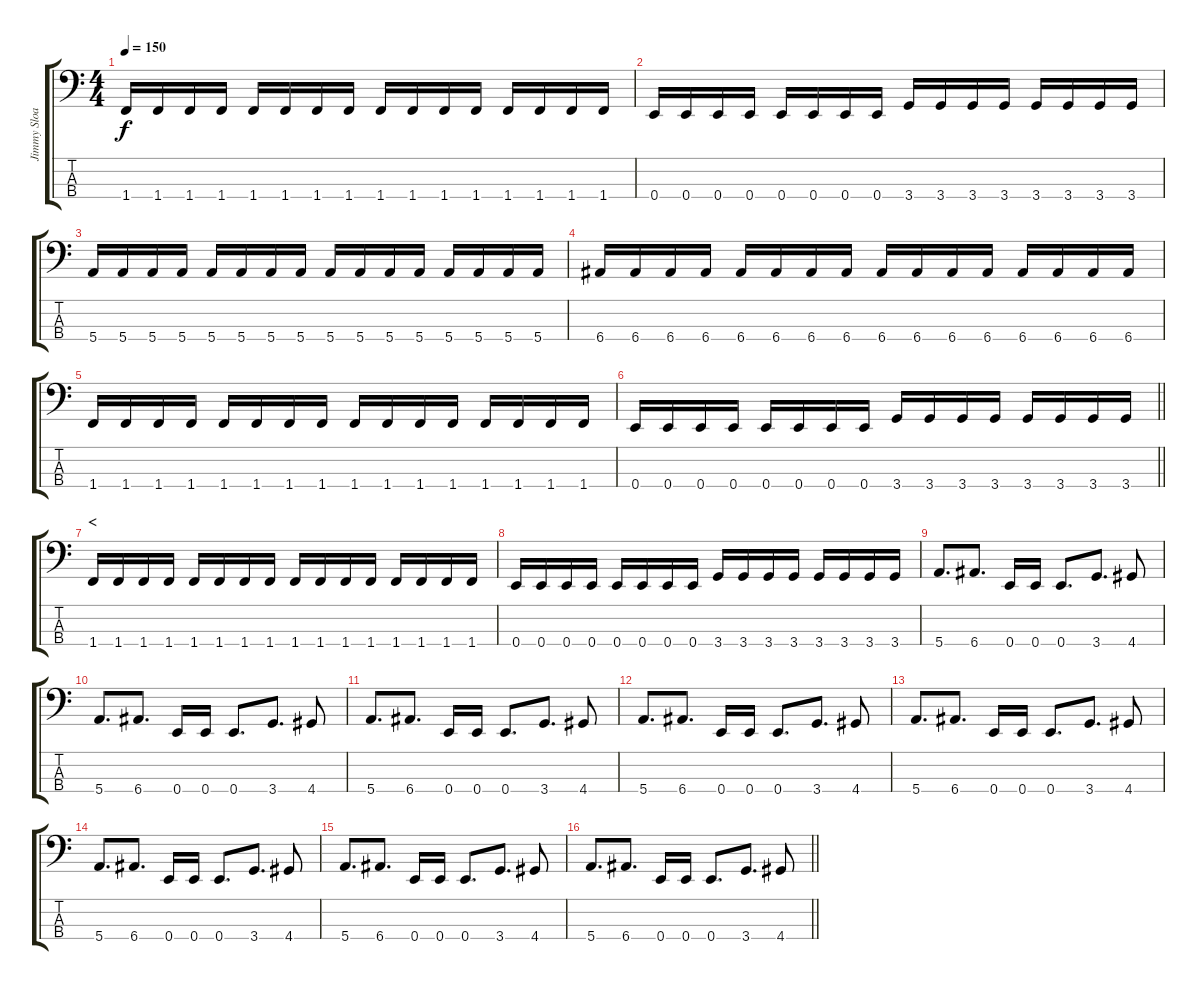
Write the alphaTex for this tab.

\track ("Jimmy Sloas" "Jimmy Sloa") {instrument electricbasspick}
\staff {score tabs}
\tuning (G2 D2 A1 E1) {hide}
\ts (4 4)
\tempo 150
\clef f4
\ks c
1.4.16{dy f} 1.4.16 1.4.16 1.4.16 1.4.16 1.4.16 1.4.16 1.4.16 1.4.16 1.4.16 1.4.16 1.4.16 1.4.16 1.4.16 1.4.16 1.4.16 |
0.4.16 0.4.16 0.4.16 0.4.16 0.4.16 0.4.16 0.4.16 0.4.16 3.4.16 3.4.16 3.4.16 3.4.16 3.4.16 3.4.16 3.4.16 3.4.16 |
5.4.16 5.4.16 5.4.16 5.4.16 5.4.16 5.4.16 5.4.16 5.4.16 5.4.16 5.4.16 5.4.16 5.4.16 5.4.16 5.4.16 5.4.16 5.4.16 |
6.4.16 6.4.16 6.4.16 6.4.16 6.4.16 6.4.16 6.4.16 6.4.16 6.4.16 6.4.16 6.4.16 6.4.16 6.4.16 6.4.16 6.4.16 6.4.16 |
1.4.16 1.4.16 1.4.16 1.4.16 1.4.16 1.4.16 1.4.16 1.4.16 1.4.16 1.4.16 1.4.16 1.4.16 1.4.16 1.4.16 1.4.16 1.4.16 |
\barLineRight lightlight
0.4.16 0.4.16 0.4.16 0.4.16 0.4.16 0.4.16 0.4.16 0.4.16 3.4.16 3.4.16 3.4.16 3.4.16 3.4.16 3.4.16 3.4.16 3.4.16 |
\section ("" "<")
1.4.16 1.4.16 1.4.16 1.4.16 1.4.16 1.4.16 1.4.16 1.4.16 1.4.16 1.4.16 1.4.16 1.4.16 1.4.16 1.4.16 1.4.16 1.4.16 |
0.4.16 0.4.16 0.4.16 0.4.16 0.4.16 0.4.16 0.4.16 0.4.16 3.4.16 3.4.16 3.4.16 3.4.16 3.4.16 3.4.16 3.4.16 3.4.16 |
5.4.8{d} 6.4.8{d} 0.4.16 0.4.16 0.4.8{d} 3.4.8{d} 4.4.8 |
5.4.8{d} 6.4.8{d} 0.4.16 0.4.16 0.4.8{d} 3.4.8{d} 4.4.8 |
5.4.8{d} 6.4.8{d} 0.4.16 0.4.16 0.4.8{d} 3.4.8{d} 4.4.8 |
5.4.8{d} 6.4.8{d} 0.4.16 0.4.16 0.4.8{d} 3.4.8{d} 4.4.8 |
5.4.8{d} 6.4.8{d} 0.4.16 0.4.16 0.4.8{d} 3.4.8{d} 4.4.8 |
5.4.8{d} 6.4.8{d} 0.4.16 0.4.16 0.4.8{d} 3.4.8{d} 4.4.8 |
5.4.8{d} 6.4.8{d} 0.4.16 0.4.16 0.4.8{d} 3.4.8{d} 4.4.8 |
\barLineRight lightlight
5.4.8{d} 6.4.8{d} 0.4.16 0.4.16 0.4.8{d} 3.4.8{d} 4.4.8
